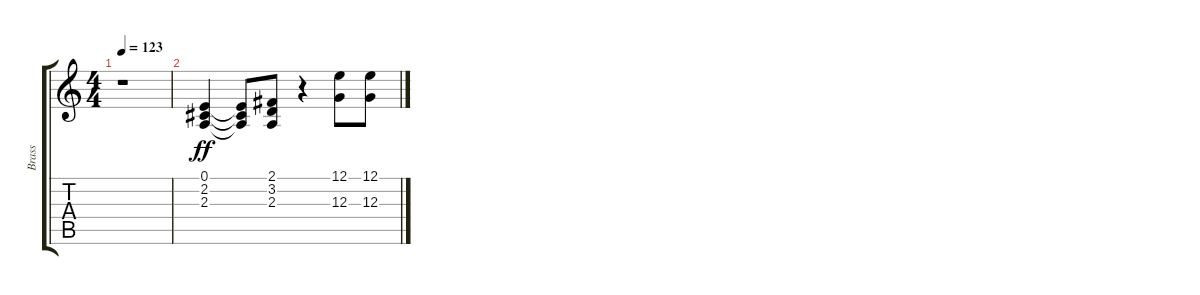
\track ("Brass" "Brass") {instrument trombone}
\staff {score tabs}
\tuning (E4 B3 G3 D3 A2 E2) {hide}
\ts (4 4)
\tempo 123
\clef g2
\ks c
r.1{dy ff} |
(0.1 2.2 2.3).4 (0.1{t} 2.2{t} 2.3{t}).8 (2.1 3.2 2.3).8 r.4 (12.1 12.3).8 (12.1 12.3).8
